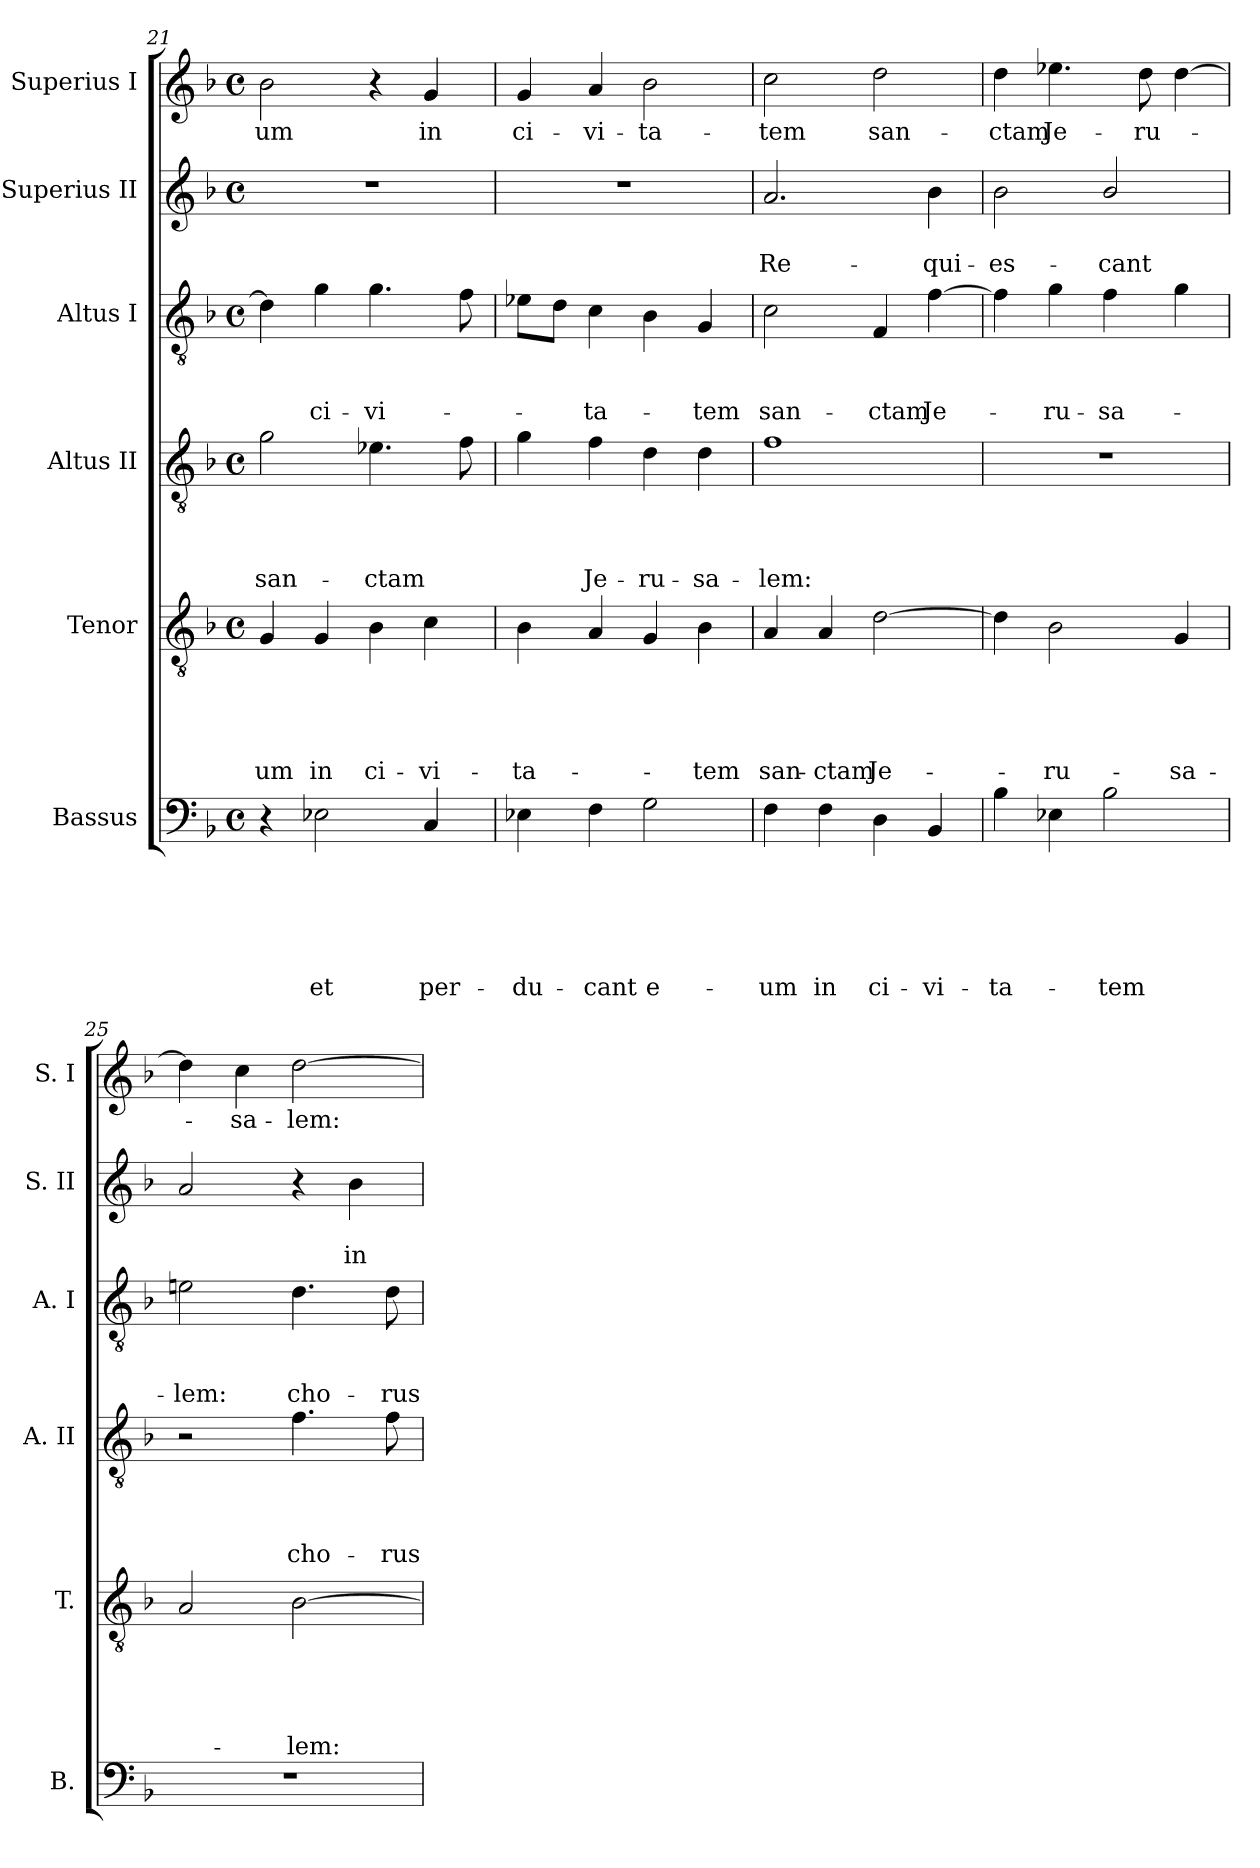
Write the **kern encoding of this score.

**kern	**text	**text	**text	**text	**text	**text	**kern	**text	**text	**text	**text	**text	**kern	**text	**text	**text	**text	**kern	**text	**text	**text	**kern	**text	**text	**kern	**text
*part6	*part6	*part6	*part6	*part6	*part6	*part6	*part5	*part5	*part5	*part5	*part5	*part5	*part4	*part4	*part4	*part4	*part4	*part3	*part3	*part3	*part3	*part2	*part2	*part2	*part1	*part1
*staff6	*staff6	*staff6	*staff6	*staff6	*staff6	*staff6	*staff5	*staff5	*staff5	*staff5	*staff5	*staff5	*staff4	*staff4	*staff4	*staff4	*staff4	*staff3	*staff3	*staff3	*staff3	*staff2	*staff2	*staff2	*staff1	*staff1
*I"Bassus	*	*	*	*	*	*	*I"Tenor	*	*	*	*	*	*I"Altus II	*	*	*	*	*I"Altus I	*	*	*	*I"Superius II	*	*	*I"Superius I	*
*I'B.	*	*	*	*	*	*	*I'T.	*	*	*	*	*	*I'A. II	*	*	*	*	*I'A. I	*	*	*	*I'S. II	*	*	*I'S. I	*
*clefF4	*	*	*	*	*	*	*clefGv2	*	*	*	*	*	*clefGv2	*	*	*	*	*clefGv2	*	*	*	*clefG2	*	*	*clefG2	*
*k[b-]	*	*	*	*	*	*	*k[b-]	*	*	*	*	*	*k[b-]	*	*	*	*	*k[b-]	*	*	*	*k[b-]	*	*	*k[b-]	*
*F:	*	*	*	*	*	*	*F:	*	*	*	*	*	*F:	*	*	*	*	*F:	*	*	*	*F:	*	*	*F:	*
*M4/4	*	*	*	*	*	*	*M4/4	*	*	*	*	*	*M4/4	*	*	*	*	*M4/4	*	*	*	*M4/4	*	*	*M4/4	*
*met(c)	*	*	*	*	*	*	*met(c)	*	*	*	*	*	*met(c)	*	*	*	*	*met(c)	*	*	*	*met(c)	*	*	*met(c)	*
=21	=21	=21	=21	=21	=21	=21	=21	=21	=21	=21	=21	=21	=21	=21	=21	=21	=21	=21	=21	=21	=21	=21	=21	=21	=21	=21
4r	.	.	.	.	.	.	4G/	.	.	.	.	-um	2g\	.	.	.	san-	4d\]	.	.	.	1r	.	.	2b-\	-um
2E-X\	.	.	.	.	.	et	4G/	.	.	.	.	in	.	.	.	.	.	4g\	.	.	ci-	.	.	.	.	.
.	.	.	.	.	.	.	4B-\	.	.	.	.	ci-	4.e-X\	.	.	.	-ctam	4.g\	.	.	-vi-	.	.	.	4r	.
4C/	.	.	.	.	.	per-	4c\	.	.	.	.	-vi-	.	.	.	.	.	.	.	.	.	.	.	.	4g/	in
.	.	.	.	.	.	.	.	.	.	.	.	.	8f\	.	.	.	.	8f\	.	.	.	.	.	.	.	.
=22	=22	=22	=22	=22	=22	=22	=22	=22	=22	=22	=22	=22	=22	=22	=22	=22	=22	=22	=22	=22	=22	=22	=22	=22	=22	=22
4E-X\	.	.	.	.	.	-du-	4B-\	.	.	.	.	-ta-	4g\	.	.	.	.	8e-X\L	.	.	.	1r	.	.	4g/	ci-
.	.	.	.	.	.	.	.	.	.	.	.	.	.	.	.	.	.	8d\J	.	.	.	.	.	.	.	.
4F\	.	.	.	.	.	-cant	4A/	.	.	.	.	.	4f\	.	.	.	Je-	4c\	.	.	-ta-	.	.	.	4a/	-vi-
2G\	.	.	.	.	.	e-	4G/	.	.	.	.	.	4d\	.	.	.	-ru-	4B-\	.	.	.	.	.	.	2b-\	-ta-
.	.	.	.	.	.	.	4B-\	.	.	.	.	-tem	4d\	.	.	.	-sa-	4G/	.	.	-tem	.	.	.	.	.
=23	=23	=23	=23	=23	=23	=23	=23	=23	=23	=23	=23	=23	=23	=23	=23	=23	=23	=23	=23	=23	=23	=23	=23	=23	=23	=23
4F\	.	.	.	.	.	-um	4A/	.	.	.	.	san-	1f	.	.	.	-lem:	2c\	.	.	san-	2.a/	.	Re-	2cc\	-tem
4F\	.	.	.	.	.	in	4A/	.	.	.	.	-ctam	.	.	.	.	.	.	.	.	.	.	.	.	.	.
4D\	.	.	.	.	.	ci-	[2d\	.	.	.	.	Je-	.	.	.	.	.	4F/	.	.	-ctam	.	.	.	2dd\	san-
4BB-/	.	.	.	.	.	-vi-	.	.	.	.	.	.	.	.	.	.	.	[4f\	.	.	Je-	4b-\	.	-qui-	.	.
!!LO:PB:g=z
=24	=24	=24	=24	=24	=24	=24	=24	=24	=24	=24	=24	=24	=24	=24	=24	=24	=24	=24	=24	=24	=24	=24	=24	=24	=24	=24
4B-\	.	.	.	.	.	-ta-	4d\]	.	.	.	.	.	1r	.	.	.	.	4f\]	.	.	.	2b-\	.	-es-	4dd\	-ctam
4E-X\	.	.	.	.	.	.	2B-\	.	.	.	.	-ru-	.	.	.	.	.	4g\	.	.	-ru-	.	.	.	4.ee-X\	Je-
2B-\	.	.	.	.	.	-tem	.	.	.	.	.	.	.	.	.	.	.	4f\	.	.	-sa-	2b-/	.	-cant	.	.
.	.	.	.	.	.	.	.	.	.	.	.	.	.	.	.	.	.	.	.	.	.	.	.	.	8dd\	-ru-
.	.	.	.	.	.	.	4G/	.	.	.	.	-sa-	.	.	.	.	.	4g\	.	.	.	.	.	.	[4dd\	.
=25	=25	=25	=25	=25	=25	=25	=25	=25	=25	=25	=25	=25	=25	=25	=25	=25	=25	=25	=25	=25	=25	=25	=25	=25	=25	=25
1r	.	.	.	.	.	.	2A/	.	.	.	.	.	2r	.	.	.	.	2en\	.	.	-lem:	2a/	.	.	4dd\]	.
.	.	.	.	.	.	.	.	.	.	.	.	.	.	.	.	.	.	.	.	.	.	.	.	.	4cc\	-sa-
.	.	.	.	.	.	.	[2B-\	.	.	.	.	-lem:	4.f\	.	.	.	cho-	4.d\	.	.	cho-	4r	.	.	[2dd\	-lem:
.	.	.	.	.	.	.	.	.	.	.	.	.	.	.	.	.	.	.	.	.	.	4b-\	.	in	.	.
.	.	.	.	.	.	.	.	.	.	.	.	.	8f\	.	.	.	-rus	8d\	.	.	-rus	.	.	.	.	.
=	=	=	=	=	=	=	=	=	=	=	=	=	=	=	=	=	=	=	=	=	=	=	=	=	=	=
*-	*-	*-	*-	*-	*-	*-	*-	*-	*-	*-	*-	*-	*-	*-	*-	*-	*-	*-	*-	*-	*-	*-	*-	*-	*-	*-
